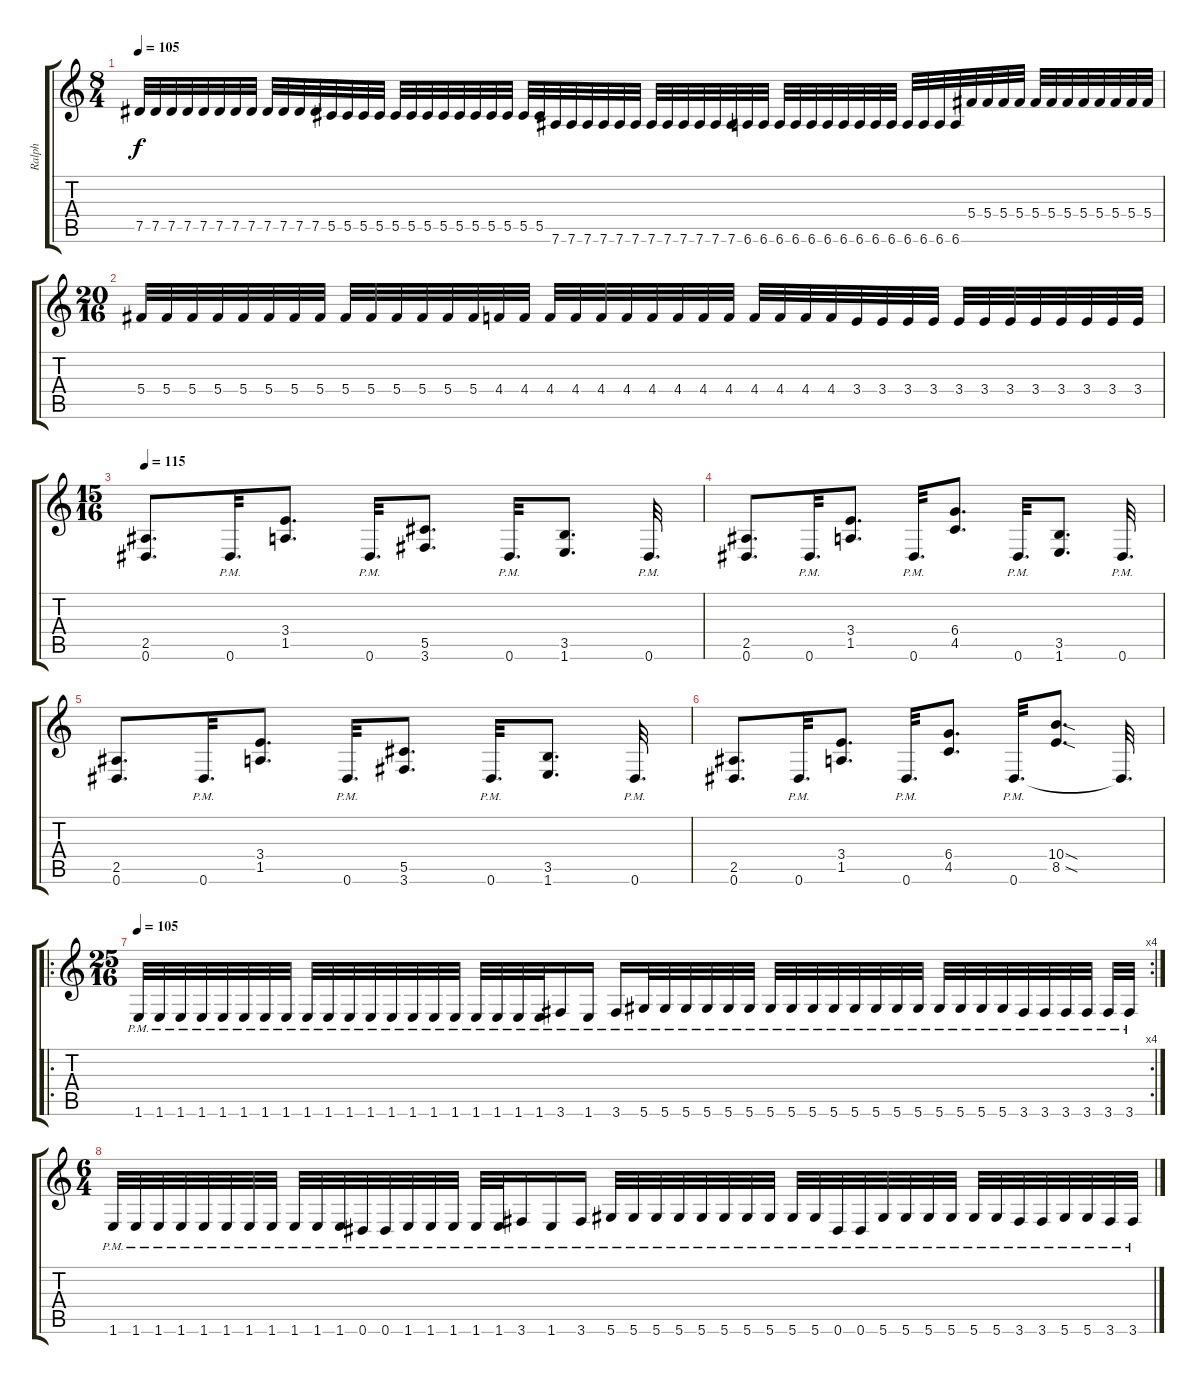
\track ("Ralph" "Ralph") {instrument distortionguitar}
\staff {score tabs}
\tuning (Eb4 Bb3 Gb3 Db3 Ab2 Eb2) {hide}
\ts (8 4)
\tempo 105
\clef g2
\ks c
7.5.32{dy f} 7.5.32 7.5.32 7.5.32 7.5.32 7.5.32 7.5.32 7.5.32 7.5.32 7.5.32 7.5.32 7.5.32 5.5.32 5.5.32 5.5.32 5.5.32 5.5.32 5.5.32 5.5.32 5.5.32 5.5.32 5.5.32 5.5.32 5.5.32 5.5.32 5.5.32 7.6.32 7.6.32 7.6.32 7.6.32 7.6.32 7.6.32 7.6.32 7.6.32 7.6.32 7.6.32 7.6.32 7.6.32 6.6.32 6.6.32 6.6.32 6.6.32 6.6.32 6.6.32 6.6.32 6.6.32 6.6.32 6.6.32 6.6.32 6.6.32 6.6.32 6.6.32 5.4.32 5.4.32 5.4.32 5.4.32 5.4.32 5.4.32 5.4.32 5.4.32 5.4.32 5.4.32 5.4.32 5.4.32 |
\ts (20 16)
5.4.32 5.4.32 5.4.32 5.4.32 5.4.32 5.4.32 5.4.32 5.4.32 5.4.32 5.4.32 5.4.32 5.4.32 5.4.32 5.4.32 4.4.32 4.4.32 4.4.32 4.4.32 4.4.32 4.4.32 4.4.32 4.4.32 4.4.32 4.4.32 4.4.32 4.4.32 4.4.32 4.4.32 3.4.32 3.4.32 3.4.32 3.4.32 3.4.32 3.4.32 3.4.32 3.4.32 3.4.32 3.4.32 3.4.32 3.4.32 |
\ts (15 16)
\tempo 115
(2.5 0.6).8{d} 0.6{pm}.32{d} (3.4 1.5).8{d} 0.6{pm}.32{d} (5.5 3.6).8{d} 0.6{pm}.32{d} (3.5 1.6).8{d} 0.6{pm}.32{d} |
(2.5 0.6).8{d} 0.6{pm}.32{d} (3.4 1.5).8{d} 0.6{pm}.32{d} (6.4 4.5).8{d} 0.6{pm}.32{d} (3.5 1.6).8{d} 0.6{pm}.32{d} |
(2.5 0.6).8{d} 0.6{pm}.32{d} (3.4 1.5).8{d} 0.6{pm}.32{d} (5.5 3.6).8{d} 0.6{pm}.32{d} (3.5 1.6).8{d} 0.6{pm}.32{d} |
(2.5 0.6).8{d} 0.6{pm}.32{d} (3.4 1.5).8{d} 0.6{pm}.32{d} (6.4 4.5).8{d} 0.6{pm}.32{d} (10.4{sod} 8.5{sod}).8{d} 0.6{t}.32{d} |
\ro
\rc 4
\ts (25 16)
\tempo 100
\tempo 105
1.6{pm}.32 1.6{pm}.32 1.6{pm}.32 1.6{pm}.32 1.6{pm}.32 1.6{pm}.32 1.6{pm}.32 1.6{pm}.32 1.6{pm}.32 1.6{pm}.32 1.6{pm}.32 1.6{pm}.32 1.6{pm}.32 1.6{pm}.32 1.6{pm}.32 1.6{pm}.32 1.6{pm}.32 1.6{pm}.32 1.6{pm}.32 1.6{pm}.32 3.6{pm}.16 1.6{pm}.16 3.6{pm}.16 5.6{pm}.32 5.6{pm}.32 5.6{pm}.32 5.6{pm}.32 5.6{pm}.32 5.6{pm}.32 5.6{pm}.32 5.6{pm}.32 5.6{pm}.32 5.6{pm}.32 5.6{pm}.32 5.6{pm}.32 5.6{pm}.32 5.6{pm}.32 5.6{pm}.32 5.6{pm}.32 5.6{pm}.32 5.6{pm}.32 3.6{pm}.32 3.6{pm}.32 3.6{pm}.32 3.6{pm}.32 3.6{pm}.32 3.6{pm}.32 |
\ts (6 4)
1.6{pm}.32 1.6{pm}.32 1.6{pm}.32 1.6{pm}.32 1.6{pm}.32 1.6{pm}.32 1.6{pm}.32 1.6{pm}.32 1.6{pm}.32 1.6{pm}.32 1.6{pm}.32 0.6{pm}.32 0.6{pm}.32 1.6{pm}.32 1.6{pm}.32 1.6{pm}.32 1.6{pm}.32 1.6{pm}.32 3.6{pm}.16 1.6{pm}.16 3.6{pm}.16 5.6{pm}.32 5.6{pm}.32 5.6{pm}.32 5.6{pm}.32 5.6{pm}.32 5.6{pm}.32 5.6{pm}.32 5.6{pm}.32 5.6{pm}.32 5.6{pm}.32 0.6{pm}.32 0.6{pm}.32 5.6{pm}.32 5.6{pm}.32 5.6{pm}.32 5.6{pm}.32 5.6{pm}.32 5.6{pm}.32 3.6{pm}.32 3.6{pm}.32 5.6{pm}.32 5.6{pm}.32 3.6{pm}.32 3.6{pm}.32
